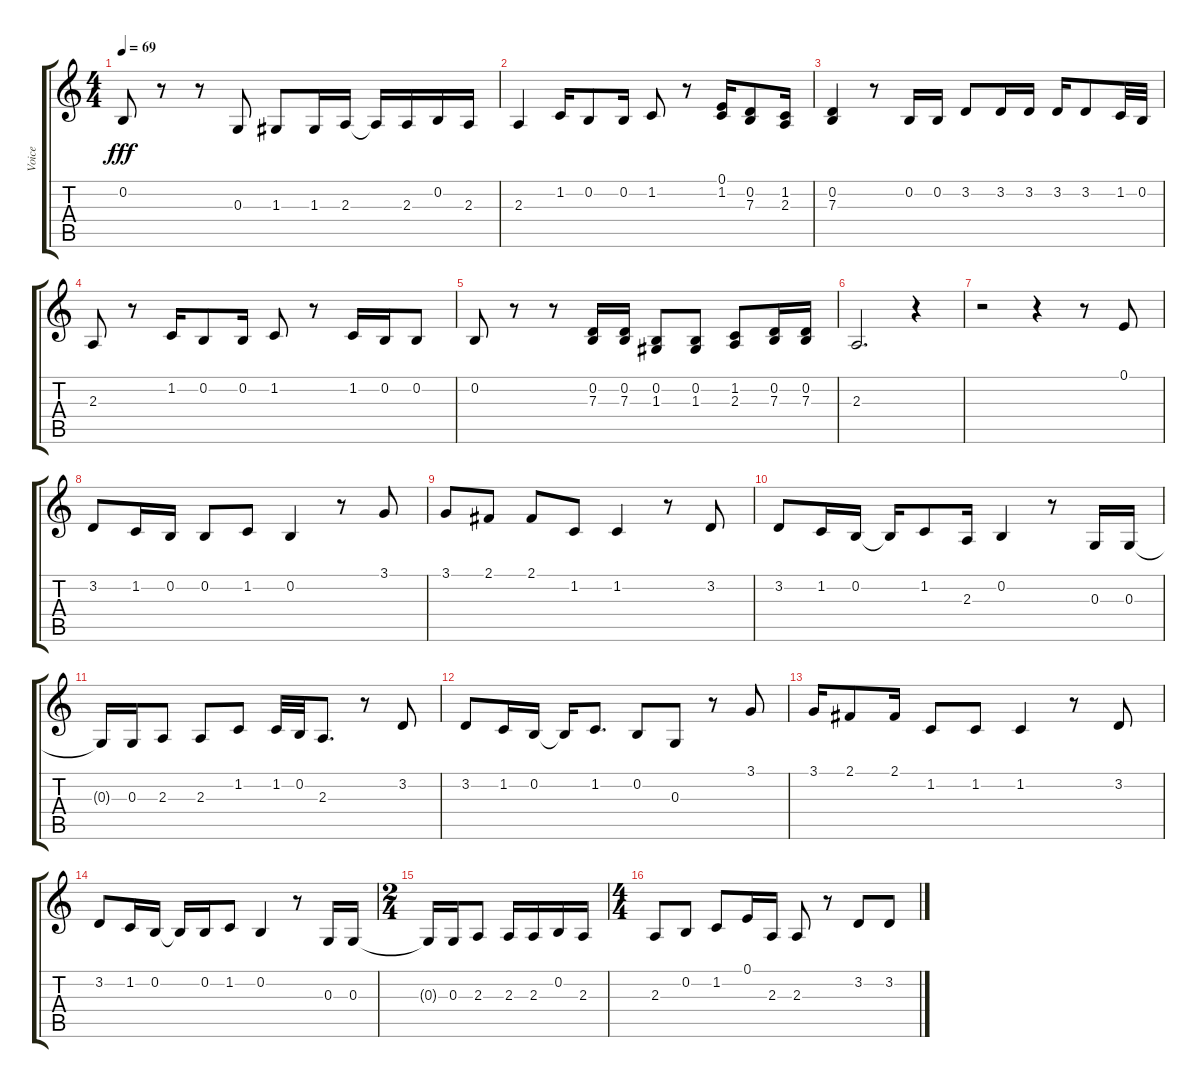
\track ("Voice" "Voice") {instrument englishhorn}
\staff {score tabs}
\tuning (E4 B3 G3 D3 A2 E2) {hide}
\ts (4 4)
\tempo 69
\clef g2
\ks c
0.2{t}.8{dy fff} r.8 r.8 0.3.8 1.3.8 1.3.16 2.3.16 2.3{t}.16 2.3.16 0.2.16 2.3.16 |
2.3.4 1.2.16 0.2.8 0.2.16 1.2.8 r.8 (0.1 1.2).16 (0.2 7.3).8 (1.2 2.3).16 |
(0.2 7.3).4 r.8 0.2.16 0.2.16 3.2.8 3.2.16 3.2.16 3.2.16 3.2.8 1.2.32 0.2.32 |
2.3.8 r.8 1.2.16 0.2.8 0.2.16 1.2.8 r.8 1.2.16 0.2.16 0.2.8 |
0.2.8 r.8 r.8 (0.2 7.3).16 (0.2 7.3).16 (0.2 1.3).8 (0.2 1.3).8 (1.2 2.3).8 (0.2 7.3).16 (0.2 7.3).16 |
2.3.2{d} r.4 |
r.2 r.4 r.8 0.1.8 |
3.2.8 1.2.16 0.2.16 0.2.8 1.2.8 0.2.4 r.8 3.1.8 |
3.1.8 2.1.8 2.1.8 1.2.8 1.2.4 r.8 3.2.8 |
3.2.8 1.2.16 0.2.16 0.2{t}.16 1.2.8 2.3.16 0.2.4 r.8 0.3.16 0.3.16 |
0.3{t}.16 0.3.16 2.3.8 2.3.8 1.2.8 1.2.32 0.2.32 2.3.8{d} r.8 3.2.8 |
3.2.8 1.2.16 0.2.16 0.2{t}.16 1.2.8{d} 0.2.8 0.3.8 r.8 3.1.8 |
3.1.16 2.1.8 2.1.16 1.2.8 1.2.8 1.2.4 r.8 3.2.8 |
3.2.8 1.2.16 0.2.16 0.2{t}.16 0.2.16 1.2.8 0.2.4 r.8 0.3.16 0.3.16 |
\ts (2 4)
0.3{t}.16 0.3.16 2.3.8 2.3.16 2.3.16 0.2.16 2.3.16 |
\ts (4 4)
2.3.8 0.2.8 1.2.8 0.1.16 2.3.16 2.3.8 r.8 3.2.8 3.2.8
